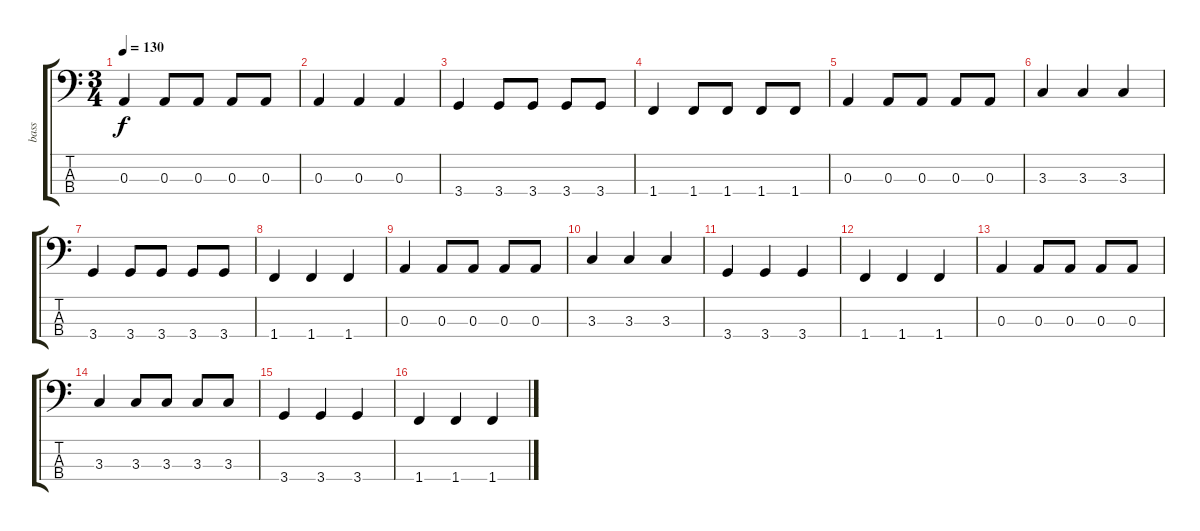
\track ("bass" "bass") {instrument acousticbass}
\staff {score tabs}
\tuning (G2 D2 A1 E1) {hide}
\ts (3 4)
\tempo 130
\clef f4
\ks c
0.3.4{dy f} 0.3.8 0.3.8 0.3.8 0.3.8 |
0.3.4 0.3.4 0.3.4 |
3.4.4 3.4.8 3.4.8 3.4.8 3.4.8 |
1.4.4 1.4.8 1.4.8 1.4.8 1.4.8 |
0.3.4 0.3.8 0.3.8 0.3.8 0.3.8 |
3.3.4 3.3.4 3.3.4 |
3.4.4 3.4.8 3.4.8 3.4.8 3.4.8 |
1.4.4 1.4.4 1.4.4 |
0.3.4 0.3.8 0.3.8 0.3.8 0.3.8 |
3.3.4 3.3.4 3.3.4 |
3.4.4 3.4.4 3.4.4 |
1.4.4 1.4.4 1.4.4 |
0.3.4 0.3.8 0.3.8 0.3.8 0.3.8 |
3.3.4 3.3.8 3.3.8 3.3.8 3.3.8 |
3.4.4 3.4.4 3.4.4 |
1.4.4 1.4.4 1.4.4
